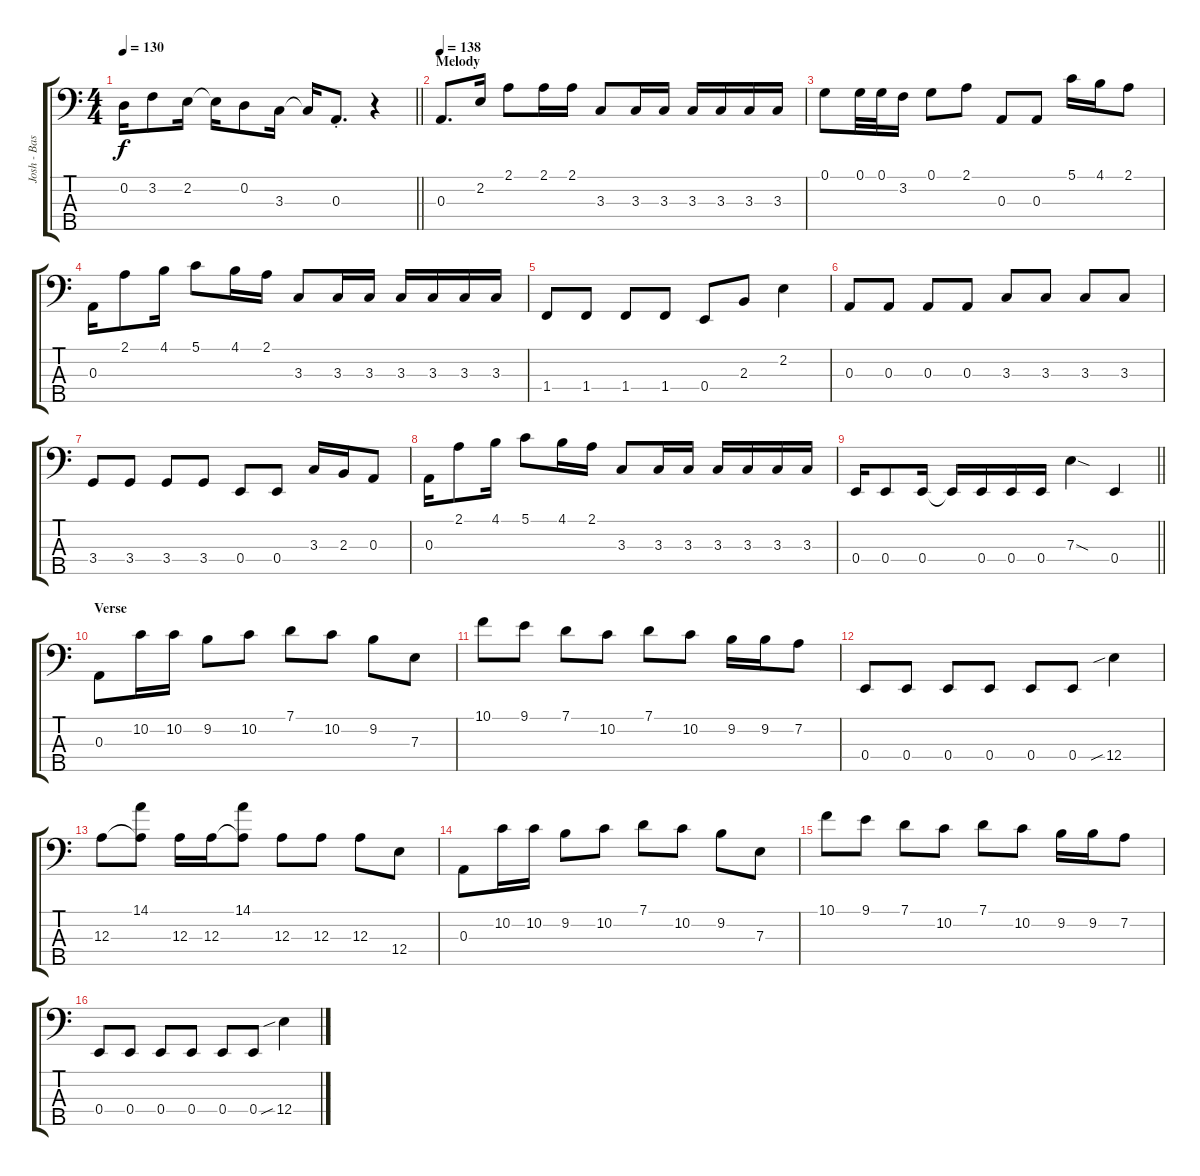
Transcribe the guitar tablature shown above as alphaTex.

\track ("Josh - Bass" "Josh - Bas") {instrument electricbassfinger}
\staff {score tabs}
\tuning (G2 D2 A1 E1 B0) {hide}
\ts (4 4)
\tempo 130
\clef f4
\barLineRight lightlight
\ks c
0.2.16{dy f} 3.2.8 2.2.16 2.2{t}.16 0.2.8 3.3.16 3.3{t}.16 0.3{st}.8{d} r.4 |
\section ("" "Melody")
\tempo 138
0.3.8{d} 2.2.16 2.1.8 2.1.16 2.1.16 3.3.8 3.3.16 3.3.16 3.3.16 3.3.16 3.3.16 3.3.16 |
0.1.8 0.1.32 0.1.32 3.2.16 0.1.8 2.1.8 0.3.8 0.3.8 5.1.16 4.1.16 2.1.8 |
0.3.16 2.1.8 4.1.16 5.1.8 4.1.16 2.1.16 3.3.8 3.3.16 3.3.16 3.3.16 3.3.16 3.3.16 3.3.16 |
1.4.8 1.4.8 1.4.8 1.4.8 0.4.8 2.3.8 2.2.4 |
0.3.8 0.3.8 0.3.8 0.3.8 3.3.8 3.3.8 3.3.8 3.3.8 |
3.4.8 3.4.8 3.4.8 3.4.8 0.4.8 0.4.8 3.3.16 2.3.16 0.3.8 |
0.3.16 2.1.8 4.1.16 5.1.8 4.1.16 2.1.16 3.3.8 3.3.16 3.3.16 3.3.16 3.3.16 3.3.16 3.3.16 |
\barLineRight lightlight
0.4.16 0.4.8 0.4.16 0.4{t}.16 0.4.16 0.4.16 0.4.16 7.3{sod}.4 0.4.4 |
\section ("" "Verse")
0.3.8 10.2.16 10.2.16 9.2.8 10.2.8 7.1.8 10.2.8 9.2.8 7.3.8 |
10.1.8 9.1.8 7.1.8 10.2.8 7.1.8 10.2.8 9.2.16 9.2.16 7.2.8 |
0.4.8 0.4.8 0.4.8 0.4.8 0.4.8 0.4.8 12.4{sib}.4 |
12.3.8 (14.1 12.3{t}).8 12.3.16 12.3.16 (14.1 12.3{t}).8 12.3.8 12.3.8 12.3.8 12.4.8 |
0.3.8 10.2.16 10.2.16 9.2.8 10.2.8 7.1.8 10.2.8 9.2.8 7.3.8 |
10.1.8 9.1.8 7.1.8 10.2.8 7.1.8 10.2.8 9.2.16 9.2.16 7.2.8 |
0.4.8 0.4.8 0.4.8 0.4.8 0.4.8 0.4.8 12.4{sib}.4
